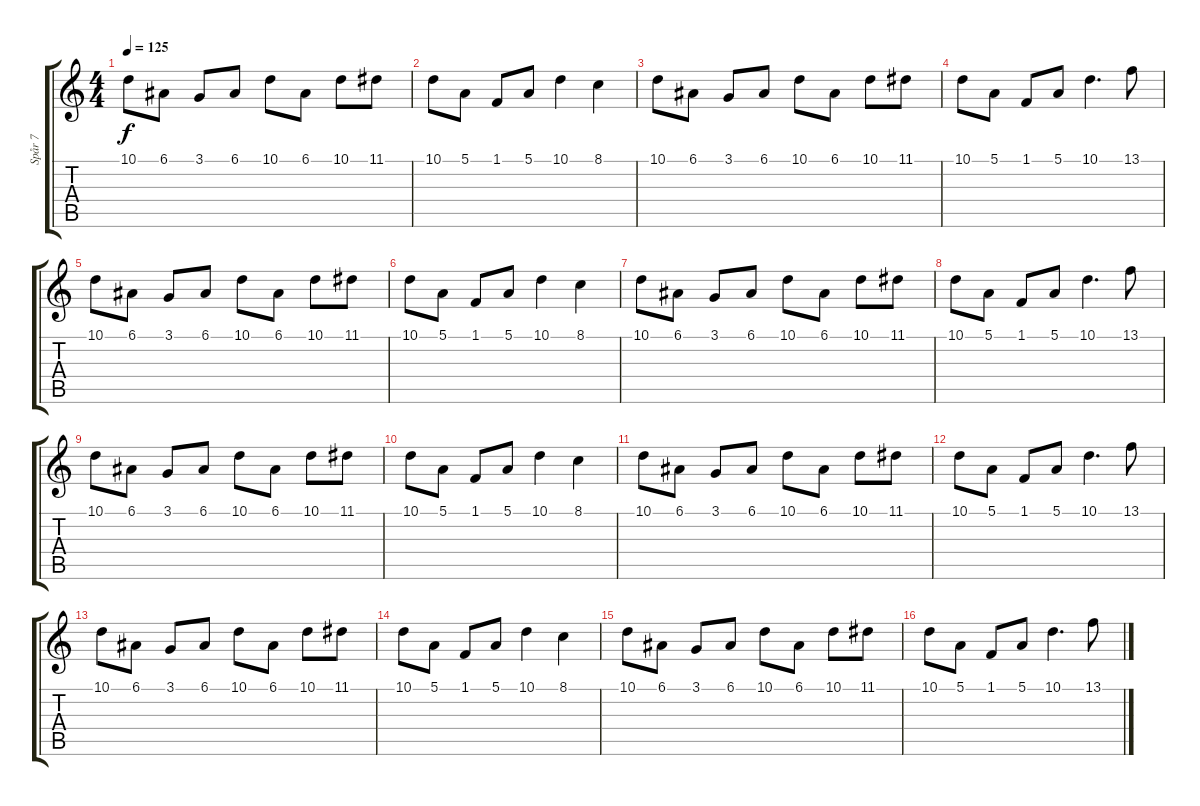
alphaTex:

\track ("Spår 7" "Spår 7") {instrument fx8scifi}
\staff {score tabs}
\tuning (E4 B3 G3 D3 A2 E2) {hide}
\ts (4 4)
\tempo 125
\clef g2
\ks c
10.1.8{dy f} 6.1.8 3.1.8 6.1.8 10.1.8 6.1.8 10.1.8 11.1.8 |
10.1.8 5.1.8 1.1.8 5.1.8 10.1.4 8.1.4 |
10.1.8 6.1.8 3.1.8 6.1.8 10.1.8 6.1.8 10.1.8 11.1.8 |
10.1.8 5.1.8 1.1.8 5.1.8 10.1.4{d} 13.1.8 |
10.1.8 6.1.8 3.1.8 6.1.8 10.1.8 6.1.8 10.1.8 11.1.8 |
10.1.8 5.1.8 1.1.8 5.1.8 10.1.4 8.1.4 |
10.1.8 6.1.8 3.1.8 6.1.8 10.1.8 6.1.8 10.1.8 11.1.8 |
10.1.8 5.1.8 1.1.8 5.1.8 10.1.4{d} 13.1.8 |
10.1.8 6.1.8 3.1.8 6.1.8 10.1.8 6.1.8 10.1.8 11.1.8 |
10.1.8 5.1.8 1.1.8 5.1.8 10.1.4 8.1.4 |
10.1.8 6.1.8 3.1.8 6.1.8 10.1.8 6.1.8 10.1.8 11.1.8 |
10.1.8 5.1.8 1.1.8 5.1.8 10.1.4{d} 13.1.8 |
10.1.8 6.1.8 3.1.8 6.1.8 10.1.8 6.1.8 10.1.8 11.1.8 |
10.1.8 5.1.8 1.1.8 5.1.8 10.1.4 8.1.4 |
10.1.8 6.1.8 3.1.8 6.1.8 10.1.8 6.1.8 10.1.8 11.1.8 |
10.1.8 5.1.8 1.1.8 5.1.8 10.1.4{d} 13.1.8
